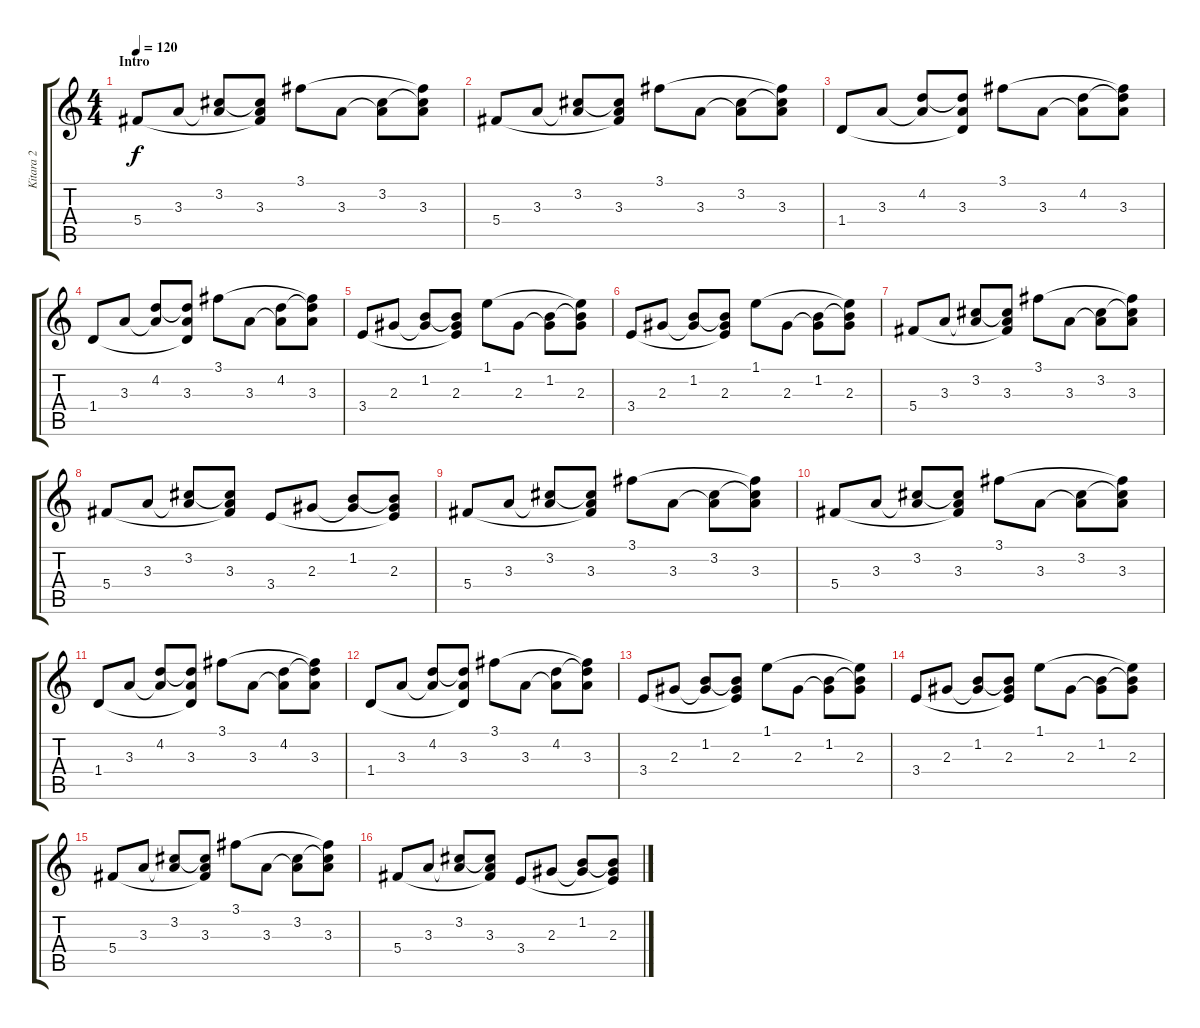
\track ("Kitara 2" "Kitara 2") {instrument acousticguitarsteel}
\staff {score tabs}
\tuning (Eb4 Bb3 Gb3 Db3 Ab2 Eb2) {hide}
\ts (4 4)
\section ("" "Intro")
\tempo 120
\clef g2
\ks c
5.4.8{dy f instrument acousticguitarsteel} 3.3.8 (3.2 3.3{t}).8 (3.2{t} 3.3 5.4{t}).8 3.1.8 3.3.8 (3.2 3.3{t}).8 (3.1{t} 3.2{t} 3.3).8 |
5.4.8 3.3.8 (3.2 3.3{t}).8 (3.2{t} 3.3 5.4{t}).8 3.1.8 3.3.8 (3.2 3.3{t}).8 (3.1{t} 3.2{t} 3.3).8 |
1.4.8 3.3.8 (4.2 3.3{t}).8 (4.2{t} 3.3 1.4{t}).8 3.1.8 3.3.8 (4.2 3.3{t}).8 (3.1{t} 4.2{t} 3.3).8 |
1.4.8 3.3.8 (4.2 3.3{t}).8 (4.2{t} 3.3 1.4{t}).8 3.1.8 3.3.8 (4.2 3.3{t}).8 (3.1{t} 4.2{t} 3.3).8 |
3.4.8 2.3.8 (1.2 2.3{t}).8 (1.2{t} 2.3 3.4{t}).8 1.1.8 2.3.8 (1.2 2.3{t}).8 (1.1{t} 1.2{t} 2.3).8 |
3.4.8 2.3.8 (1.2 2.3{t}).8 (1.2{t} 2.3 3.4{t}).8 1.1.8 2.3.8 (1.2 2.3{t}).8 (1.1{t} 1.2{t} 2.3).8 |
5.4.8 3.3.8 (3.2 3.3{t}).8 (3.2{t} 3.3 5.4{t}).8 3.1.8 3.3.8 (3.2 3.3{t}).8 (3.1{t} 3.2{t} 3.3).8 |
5.4.8 3.3.8 (3.2 3.3{t}).8 (3.2{t} 3.3 5.4{t}).8 3.4.8 2.3.8 (1.2 2.3{t}).8 (1.2{t} 2.3 3.4{t}).8 |
5.4.8 3.3.8 (3.2 3.3{t}).8 (3.2{t} 3.3 5.4{t}).8 3.1.8 3.3.8 (3.2 3.3{t}).8 (3.1{t} 3.2{t} 3.3).8 |
5.4.8 3.3.8 (3.2 3.3{t}).8 (3.2{t} 3.3 5.4{t}).8 3.1.8 3.3.8 (3.2 3.3{t}).8 (3.1{t} 3.2{t} 3.3).8 |
1.4.8 3.3.8 (4.2 3.3{t}).8 (4.2{t} 3.3 1.4{t}).8 3.1.8 3.3.8 (4.2 3.3{t}).8 (3.1{t} 4.2{t} 3.3).8 |
1.4.8 3.3.8 (4.2 3.3{t}).8 (4.2{t} 3.3 1.4{t}).8 3.1.8 3.3.8 (4.2 3.3{t}).8 (3.1{t} 4.2{t} 3.3).8 |
3.4.8 2.3.8 (1.2 2.3{t}).8 (1.2{t} 2.3 3.4{t}).8 1.1.8 2.3.8 (1.2 2.3{t}).8 (1.1{t} 1.2{t} 2.3).8 |
3.4.8 2.3.8 (1.2 2.3{t}).8 (1.2{t} 2.3 3.4{t}).8 1.1.8 2.3.8 (1.2 2.3{t}).8 (1.1{t} 1.2{t} 2.3).8 |
5.4.8 3.3.8 (3.2 3.3{t}).8 (3.2{t} 3.3 5.4{t}).8 3.1.8 3.3.8 (3.2 3.3{t}).8 (3.1{t} 3.2{t} 3.3).8 |
5.4.8 3.3.8 (3.2 3.3{t}).8 (3.2{t} 3.3 5.4{t}).8 3.4.8 2.3.8 (1.2 2.3{t}).8 (1.2{t} 2.3 3.4{t}).8
